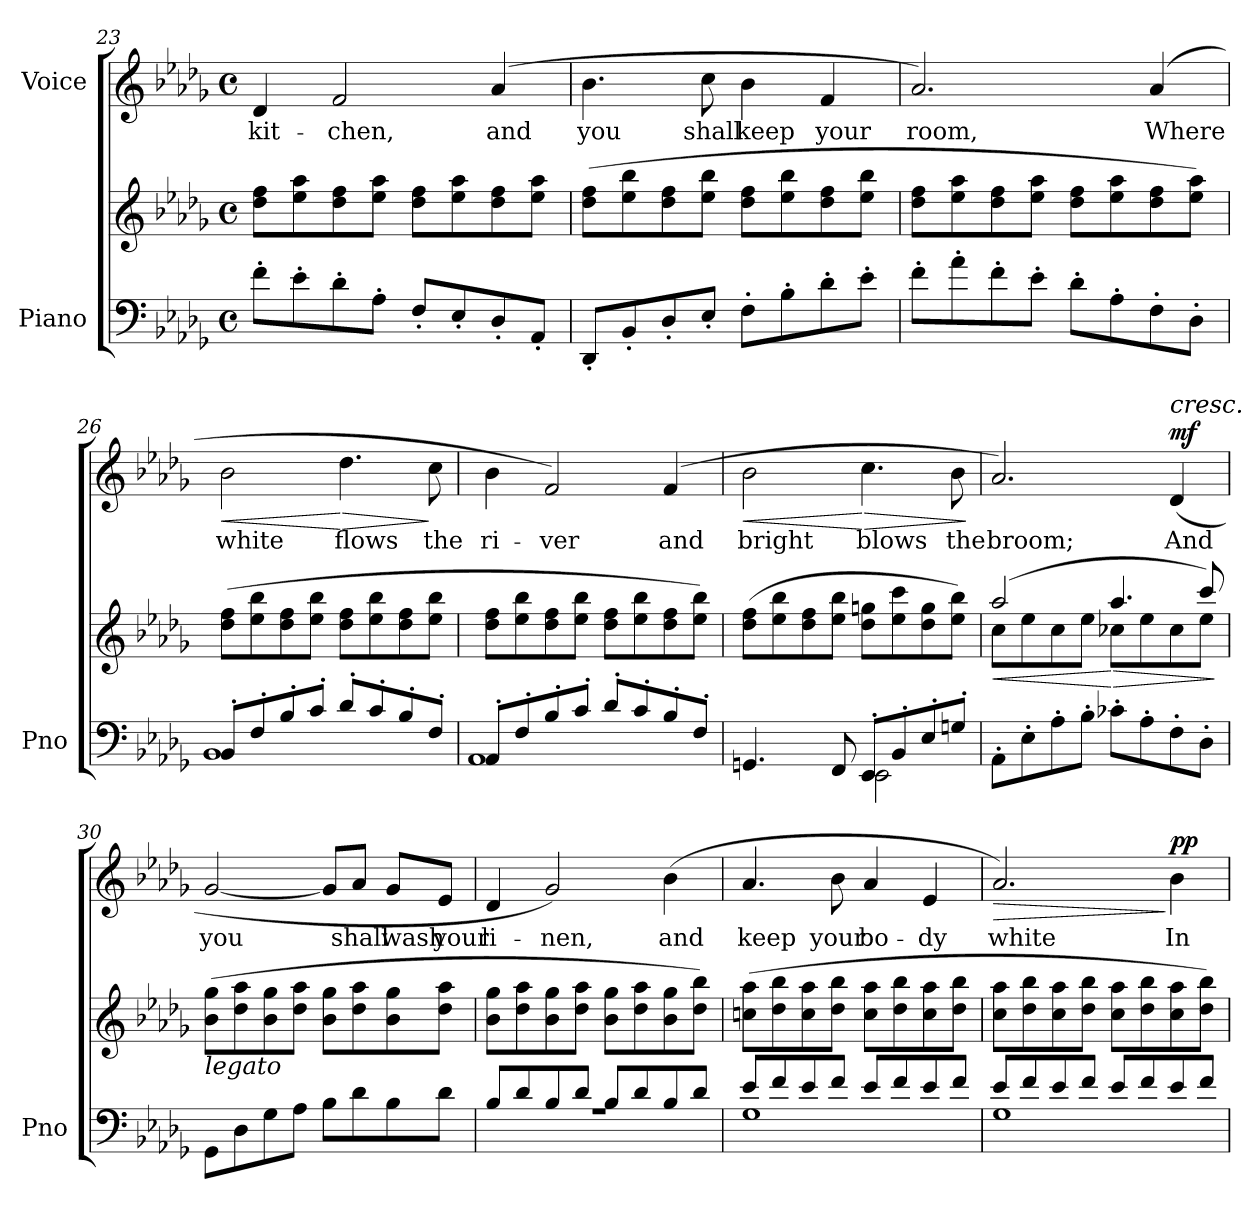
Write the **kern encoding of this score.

**kern	**kern	**dynam	**kern	**text	**dynam
*part2	*part2	*part2	*part1	*part1	*part1
*staff3	*staff2	*staff2/3	*staff1	*staff1	*staff1
*I"Piano	*	*	*I"Voice	*	*
*I'Pno	*	*	*	*	*
!!LO:LB:g=z
*clefF4	*clefG2	*	*clefG2	*	*
*k[b-e-a-d-g-]	*k[b-e-a-d-g-]	*	*k[b-e-a-d-g-]	*	*
*M4/4	*M4/4	*	*M4/4	*	*
*met(c)	*met(c)	*	*met(c)	*	*
=23	=23	=23	=23	=23	=23
!	!	!	!	!LO:LY:b	!
8f'\L	8dd-\ 8ff\L	.	4d-/	kit-	.
8e-'\	8ee-\ 8aa-\	.	.	.	.
!	!	!	!	!LO:LY:b	!
8d-'\	8dd-\ 8ff\	.	2f/	-chen,	.
8A-'\J	8ee-\ 8aa-\J	.	.	.	.
8F'/L	8dd-\ 8ff\L	.	.	.	.
8E-'/	8ee-\ 8aa-\	.	.	.	.
!	!	!	!	!LO:LY:b	!
8D-'/	8dd-\ 8ff\	.	(>4a-/	and	.
8AA-'/J	8ee-\ 8aa-\J	.	.	.	.
=24	=24	=24	=24	=24	=24
!	!	!	!	!LO:LY:b	!
8DD-'/L	(>8dd-\ 8ff\L	.	4.b-\	you	.
8BB-'/	8ee-\ 8bb-\	.	.	.	.
8D-'/	8dd-\ 8ff\	.	.	.	.
!	!	!	!	!LO:LY:b	!
8E-'/J	8ee-\ 8bb-\J	.	8cc\	shall	.
!	!	!	!	!LO:LY:b	!
8F'\L	8dd-\ 8ff\L	.	4b-\	keep	.
8B-'\	8ee-\ 8bb-\	.	.	.	.
!	!	!	!	!LO:LY:b	!
8d-'\	8dd-\ 8ff\	.	4f/	your	.
8e-'\J	8ee-\ 8bb-\J	.	.	.	.
=25	=25	=25	=25	=25	=25
!	!	!	!	!LO:LY:b	!
8f'\L	8dd-\ 8ff\L	.	2.a-/)	room,	.
8a-'\	8ee-\ 8aa-\	.	.	.	.
8f'\	8dd-\ 8ff\	.	.	.	.
8e-'\J	8ee-\ 8aa-\J	.	.	.	.
8d-'\L	8dd-\ 8ff\L	.	.	.	.
8A-'\	8ee-\ 8aa-\	.	.	.	.
!	!	!	!	!LO:LY:b	!
8F'\	8dd-\ 8ff\	.	(>4a-/	Where	.
8D-'\J	8ee-\ 8aa-\J)	.	.	.	.
=26	=26	=26	=26	=26	=26
*^	*	*	*	*	*
!	!	!	!	!	!LO:LY:b	!LO:HP:b
8BB-'/L	1BB-	(>8dd-\ 8ff\L	.	2b-\	white	<
8F'/	.	8ee-\ 8bb-\	.	.	.	.
8B-'/	.	8dd-\ 8ff\	.	.	.	.
8c'/J	.	8ee-\ 8bb-\J	.	.	.	.
!	!	!	!	!	!LO:LY:b	!LO:HP:n=1:b
8d-'/L	.	8dd-\ 8ff\L	.	4.dd-\	flows	[ >
8c'/	.	8ee-\ 8bb-\	.	.	.	.
8B-'/	.	8dd-\ 8ff\	.	.	.	.
!	!	!	!	!	!LO:LY:b	!
8F'/J	.	8ee-\ 8bb-\J	.	8cc\	the	]
!!LO:PB:g=z
=27	=27	=27	=27	=27	=27	=27
!	!	!	!	!	!LO:LY:b	!
8AA-'/L	1AA-	8dd-\ 8ff\L	.	4b-\	ri-	.
8F'/	.	8ee-\ 8bb-\	.	.	.	.
!	!	!	!	!	!LO:LY:b	!
8B-'/	.	8dd-\ 8ff\	.	2f/)	-ver	.
8c'/J	.	8ee-\ 8bb-\J	.	.	.	.
8d-'/L	.	8dd-\ 8ff\L	.	.	.	.
8c'/	.	8ee-\ 8bb-\	.	.	.	.
!	!	!	!	!	!LO:LY:b	!
8B-'/	.	8dd-\ 8ff\	.	(>4f/	and	.
8F'/J	.	8ee-\ 8bb-\J)	.	.	.	.
=28	=28	=28	=28	=28	=28	=28
!	!	!	!	!	!LO:LY:b	!LO:HP:b
4.GGn/	2ryy	(>8dd-\ 8ff\L	.	2b-\	bright	<
.	.	8ee-\ 8bb-\	.	.	.	.
.	.	8dd-\ 8ff\	.	.	.	.
8FF/	.	8ee-\ 8bb-\J	.	.	.	.
!	!	!	!	!	!LO:LY:b	!LO:HP:n=1:b
8EE-'/L	2EE-\	8dd-\ 8ggn\L	.	4.cc\	blows	[ >
8BB-'/	.	8ee-\ 8ccc\	.	.	.	.
8E-'/	.	8dd-\ 8gg\	.	.	.	.
!	!	!	!	!	!LO:LY:b	!
8Gn'/J	.	8ee-\ 8bb-\J)	.	8b-\	the	.
*v	*v	*	*	*	*	*
.	.	.	.	.	]
=29	=29	=29	=29	=29	=29
!	!	!LO:HP:b	!	!LO:LY:b	!
*	*^	*	*	*	*
8AA-'\L	(>2aa-/	8cc\L	<	2.a-/)	broom;	.
8E-'\	.	8ee-\	.	.	.	.
8A-'\	.	8cc\	.	.	.	.
8B-'\J	.	8ee-\J	.	.	.	.
!	!	!	!LO:HP:n=1:b	!	!	!
8c-X'\L	4.aa-/	8cc-X\L	[ >	.	.	.
8A-'\	.	8ee-\	.	.	.	.
!	!	!	!	!LO:TX:a:i:t=cresc.	!	!
!	!	!	!	!	!LO:LY:b	!LO:DY:a
8F'\	.	8cc-\	.	(>4d-/	And	mf
8D-'\J	8ccc/)	8ee-\J	.	.	.	.
*	*v	*v	*	*	*	*
.	.	]	.	.	.
=30	=30	=30	=30	=30	=30
!	!LO:TX:b:i:t=legato	!	!	!	!
!	!	!	!	!LO:LY:b	!
8GG-\L	(>8b-\ 8gg-\L	.	[2g-/	you	.
8D-\	8dd-\ 8aa-\	.	.	.	.
8G-\	8b-\ 8gg-\	.	.	.	.
8A-\J	8dd-\ 8aa-\J	.	.	.	.
8B-\L	8b-\ 8gg-\L	.	8g-/L]	.	.
!	!	!	!	!LO:LY:b	!
8d-\	8dd-\ 8aa-\	.	8a-/J	shall	.
!	!	!	!	!LO:LY:b	!
8B-\	8b-\ 8gg-\	.	8g-/L	wash	.
!	!	!	!	!LO:LY:b	!
8d-\J	8dd-\ 8aa-\J	.	8e-/J	your	.
!!LO:LB:g=z
=31	=31	=31	=31	=31	=31
*^	*	*	*	*	*
!	!	!	!	!	!LO:LY:b	!
8B-/L	1rA	8b-\ 8gg-\L	.	4d-/	li-	.
8d-/	.	8dd-\ 8aa-\	.	.	.	.
!	!	!	!	!	!LO:LY:b	!
8B-/	.	8b-\ 8gg-\	.	2g-/)	-nen,	.
8d-/J	.	8dd-\ 8aa-\J	.	.	.	.
8B-/L	.	8b-\ 8gg-\L	.	.	.	.
8d-/	.	8dd-\ 8aa-\	.	.	.	.
!	!	!	!	!	!LO:LY:b	!
8B-/	.	8b-\ 8gg-\	.	(>4b-\	and	.
8d-/J	.	8dd-\ 8bb-\J)	.	.	.	.
=32	=32	=32	=32	=32	=32	=32
!	!	!	!	!	!LO:LY:b	!
8e-/L	1G-	(>8ccni\ 8aa-\L	.	4.a-/	keep	.
8f/	.	8dd-\ 8bb-\	.	.	.	.
8e-/	.	8cc\ 8aa-\	.	.	.	.
!	!	!	!	!	!LO:LY:b	!
8f/J	.	8dd-\ 8bb-\J	.	8b-\	your	.
!	!	!	!	!	!LO:LY:b	!
8e-/L	.	8cc\ 8aa-\L	.	4a-/	bo-	.
8f/	.	8dd-\ 8bb-\	.	.	.	.
!	!	!	!	!	!LO:LY:b	!
8e-/	.	8cc\ 8aa-\	.	4e-/	-dy	.
8f/J	.	8dd-\ 8bb-\J	.	.	.	.
=33	=33	=33	=33	=33	=33	=33
!	!	!	!	!	!LO:LY:b	!LO:HP:b
8e-/L	1G-	8cc\ 8aa-\L	.	2.a-/)	white	>
8f/	.	8dd-\ 8bb-\	.	.	.	.
8e-/	.	8cc\ 8aa-\	.	.	.	.
8f/J	.	8dd-\ 8bb-\J	.	.	.	.
8e-/L	.	8cc\ 8aa-\L	.	.	.	.
8f/	.	8dd-\ 8bb-\	.	.	.	.
!	!	!	!	!	!LO:LY:b	!LO:DY:n=1:a
8e-/	.	8cc\ 8aa-\	.	4b-\	In	] pp
8f/J	.	8dd-\ 8bb-\J)	.	.	.	.
*v	*v	*	*	*	*	*
=	=	=	=	=	=
*-	*-	*-	*-	*-	*-
